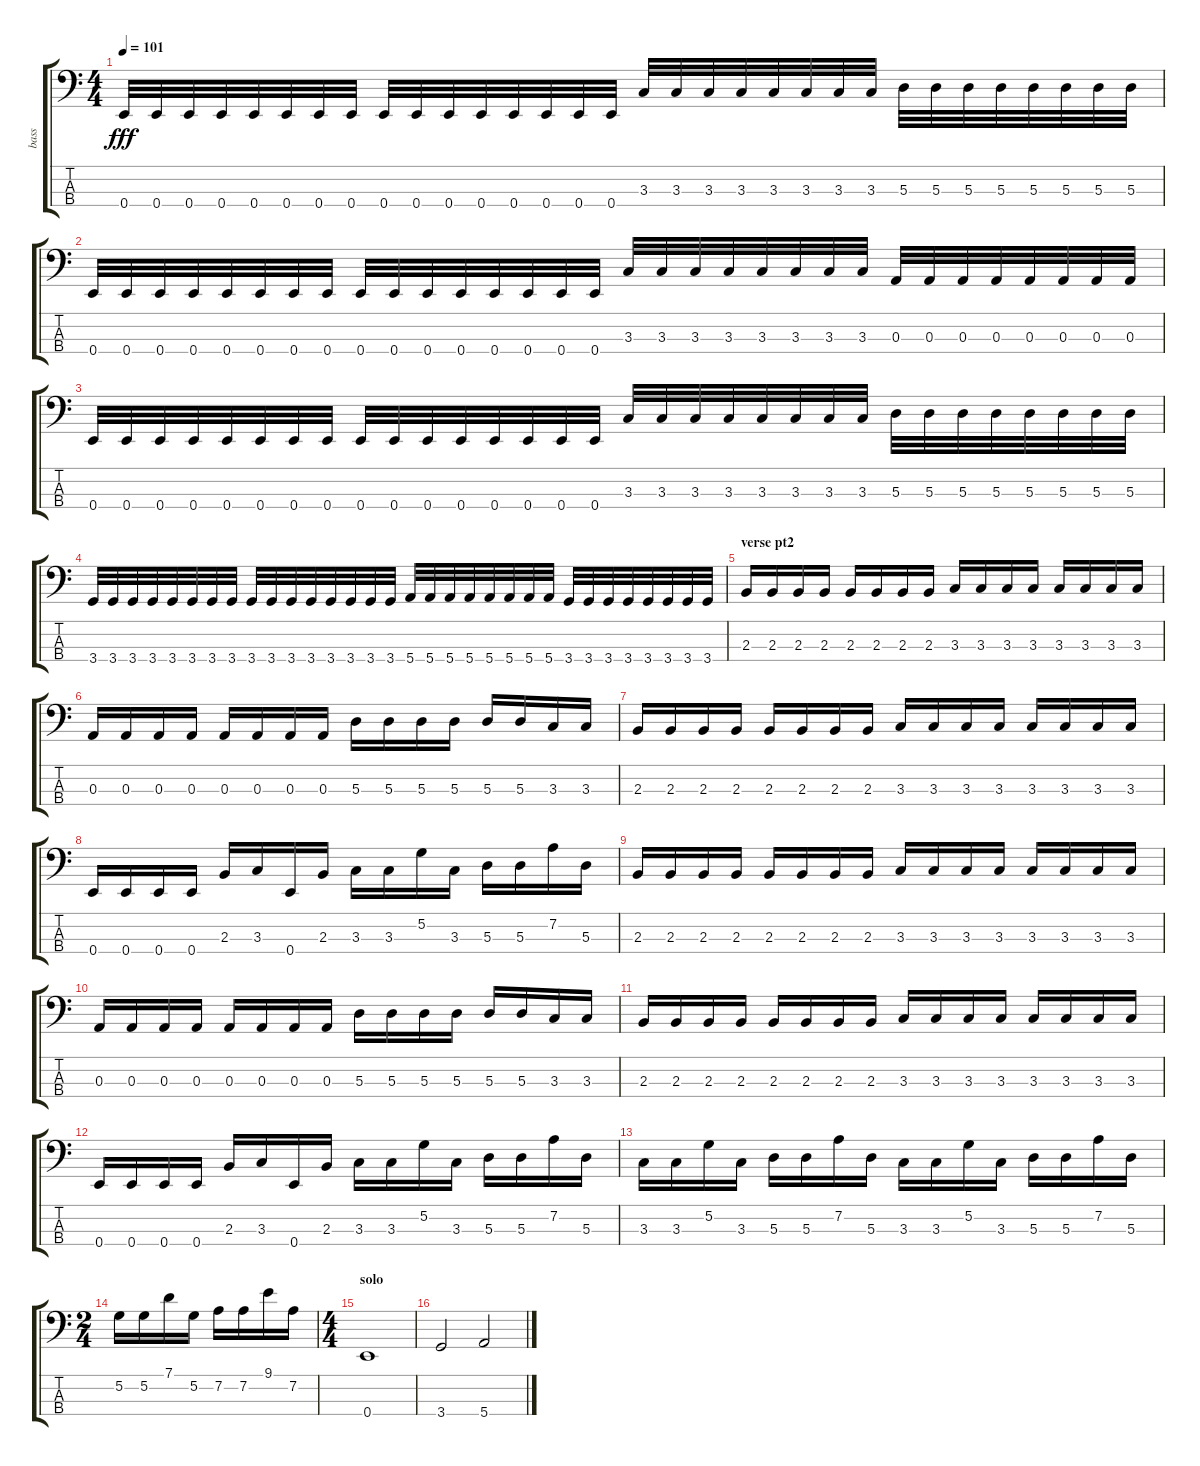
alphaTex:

\track ("bass" "bass") {instrument electricbassfinger}
\staff {score tabs}
\tuning (G2 D2 A1 E1) {hide}
\ts (4 4)
\tempo 101
\clef f4
\ks c
0.4.32{dy fff} 0.4.32 0.4.32 0.4.32 0.4.32 0.4.32 0.4.32 0.4.32 0.4.32 0.4.32 0.4.32 0.4.32 0.4.32 0.4.32 0.4.32 0.4.32 3.3.32 3.3.32 3.3.32 3.3.32 3.3.32 3.3.32 3.3.32 3.3.32 5.3.32 5.3.32 5.3.32 5.3.32 5.3.32 5.3.32 5.3.32 5.3.32 |
0.4.32 0.4.32 0.4.32 0.4.32 0.4.32 0.4.32 0.4.32 0.4.32 0.4.32 0.4.32 0.4.32 0.4.32 0.4.32 0.4.32 0.4.32 0.4.32 3.3.32 3.3.32 3.3.32 3.3.32 3.3.32 3.3.32 3.3.32 3.3.32 0.3.32 0.3.32 0.3.32 0.3.32 0.3.32 0.3.32 0.3.32 0.3.32 |
0.4.32 0.4.32 0.4.32 0.4.32 0.4.32 0.4.32 0.4.32 0.4.32 0.4.32 0.4.32 0.4.32 0.4.32 0.4.32 0.4.32 0.4.32 0.4.32 3.3.32 3.3.32 3.3.32 3.3.32 3.3.32 3.3.32 3.3.32 3.3.32 5.3.32 5.3.32 5.3.32 5.3.32 5.3.32 5.3.32 5.3.32 5.3.32 |
3.4.32 3.4.32 3.4.32 3.4.32 3.4.32 3.4.32 3.4.32 3.4.32 3.4.32 3.4.32 3.4.32 3.4.32 3.4.32 3.4.32 3.4.32 3.4.32 5.4.32 5.4.32 5.4.32 5.4.32 5.4.32 5.4.32 5.4.32 5.4.32 3.4.32 3.4.32 3.4.32 3.4.32 3.4.32 3.4.32 3.4.32 3.4.32 |
\section ("" "verse pt2")
2.3.16 2.3.16 2.3.16 2.3.16 2.3.16 2.3.16 2.3.16 2.3.16 3.3.16 3.3.16 3.3.16 3.3.16 3.3.16 3.3.16 3.3.16 3.3.16 |
0.3.16 0.3.16 0.3.16 0.3.16 0.3.16 0.3.16 0.3.16 0.3.16 5.3.16 5.3.16 5.3.16 5.3.16 5.3.16 5.3.16 3.3.16 3.3.16 |
2.3.16 2.3.16 2.3.16 2.3.16 2.3.16 2.3.16 2.3.16 2.3.16 3.3.16 3.3.16 3.3.16 3.3.16 3.3.16 3.3.16 3.3.16 3.3.16 |
0.4.16 0.4.16 0.4.16 0.4.16 2.3.16 3.3.16 0.4.16 2.3.16 3.3.16 3.3.16 5.2.16 3.3.16 5.3.16 5.3.16 7.2.16 5.3.16 |
2.3.16 2.3.16 2.3.16 2.3.16 2.3.16 2.3.16 2.3.16 2.3.16 3.3.16 3.3.16 3.3.16 3.3.16 3.3.16 3.3.16 3.3.16 3.3.16 |
0.3.16 0.3.16 0.3.16 0.3.16 0.3.16 0.3.16 0.3.16 0.3.16 5.3.16 5.3.16 5.3.16 5.3.16 5.3.16 5.3.16 3.3.16 3.3.16 |
2.3.16 2.3.16 2.3.16 2.3.16 2.3.16 2.3.16 2.3.16 2.3.16 3.3.16 3.3.16 3.3.16 3.3.16 3.3.16 3.3.16 3.3.16 3.3.16 |
0.4.16 0.4.16 0.4.16 0.4.16 2.3.16 3.3.16 0.4.16 2.3.16 3.3.16 3.3.16 5.2.16 3.3.16 5.3.16 5.3.16 7.2.16 5.3.16 |
3.3.16 3.3.16 5.2.16 3.3.16 5.3.16 5.3.16 7.2.16 5.3.16 3.3.16 3.3.16 5.2.16 3.3.16 5.3.16 5.3.16 7.2.16 5.3.16 |
\ts (2 4)
5.2.16 5.2.16 7.1.16 5.2.16 7.2.16 7.2.16 9.1.16 7.2.16 |
\ts (4 4)
\section ("" "solo")
0.4.1 |
3.4.2 5.4.2
